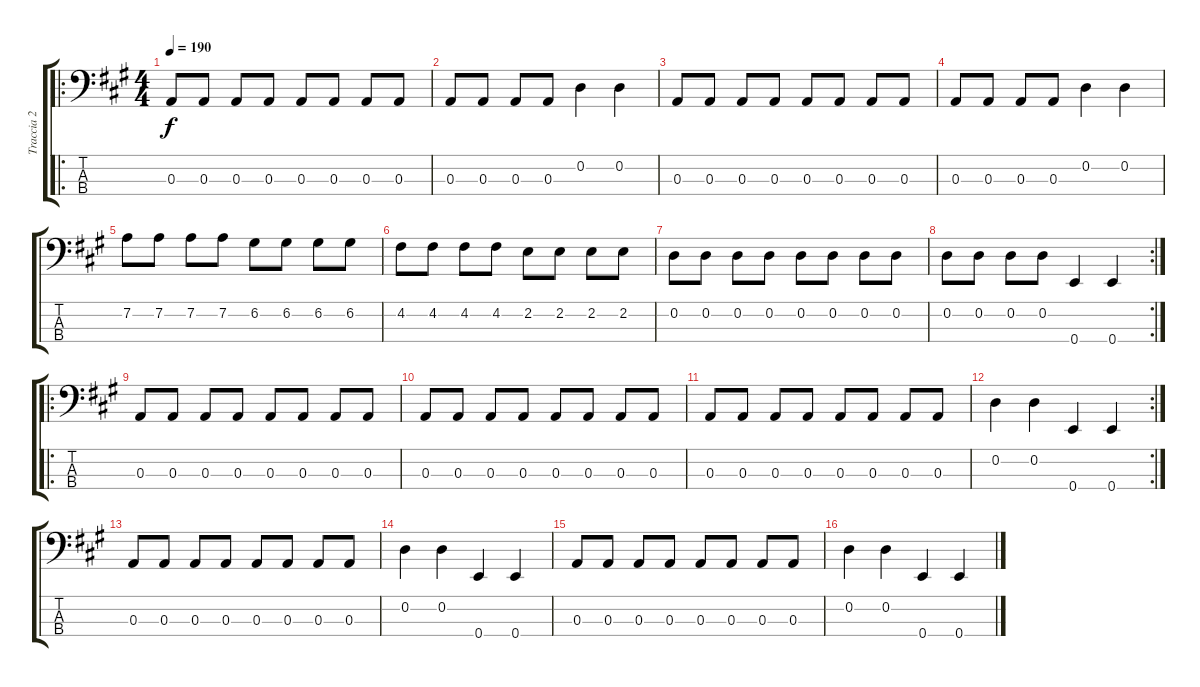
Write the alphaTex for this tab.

\track ("Traccia 2" "Traccia 2") {instrument electricbasspick}
\staff {score tabs}
\tuning (G2 D2 A1 E1) {hide}
\ro
\ts (4 4)
\tempo 190
\clef f4
\ks a
0.3.8{dy f} 0.3.8 0.3.8 0.3.8 0.3.8 0.3.8 0.3.8 0.3.8 |
0.3.8 0.3.8 0.3.8 0.3.8 0.2.4 0.2.4 |
0.3.8 0.3.8 0.3.8 0.3.8 0.3.8 0.3.8 0.3.8 0.3.8 |
0.3.8 0.3.8 0.3.8 0.3.8 0.2.4 0.2.4 |
7.2.8 7.2.8 7.2.8 7.2.8 6.2.8 6.2.8 6.2.8 6.2.8 |
4.2.8 4.2.8 4.2.8 4.2.8 2.2.8 2.2.8 2.2.8 2.2.8 |
0.2.8 0.2.8 0.2.8 0.2.8 0.2.8 0.2.8 0.2.8 0.2.8 |
\rc 2
0.2.8 0.2.8 0.2.8 0.2.8 0.4.4 0.4.4 |
\ro
0.3.8 0.3.8 0.3.8 0.3.8 0.3.8 0.3.8 0.3.8 0.3.8 |
0.3.8 0.3.8 0.3.8 0.3.8 0.3.8 0.3.8 0.3.8 0.3.8 |
0.3.8 0.3.8 0.3.8 0.3.8 0.3.8 0.3.8 0.3.8 0.3.8 |
\rc 2
0.2.4 0.2.4 0.4.4 0.4.4 |
0.3.8 0.3.8 0.3.8 0.3.8 0.3.8 0.3.8 0.3.8 0.3.8 |
0.2.4 0.2.4 0.4.4 0.4.4 |
0.3.8 0.3.8 0.3.8 0.3.8 0.3.8 0.3.8 0.3.8 0.3.8 |
0.2.4 0.2.4 0.4.4 0.4.4
